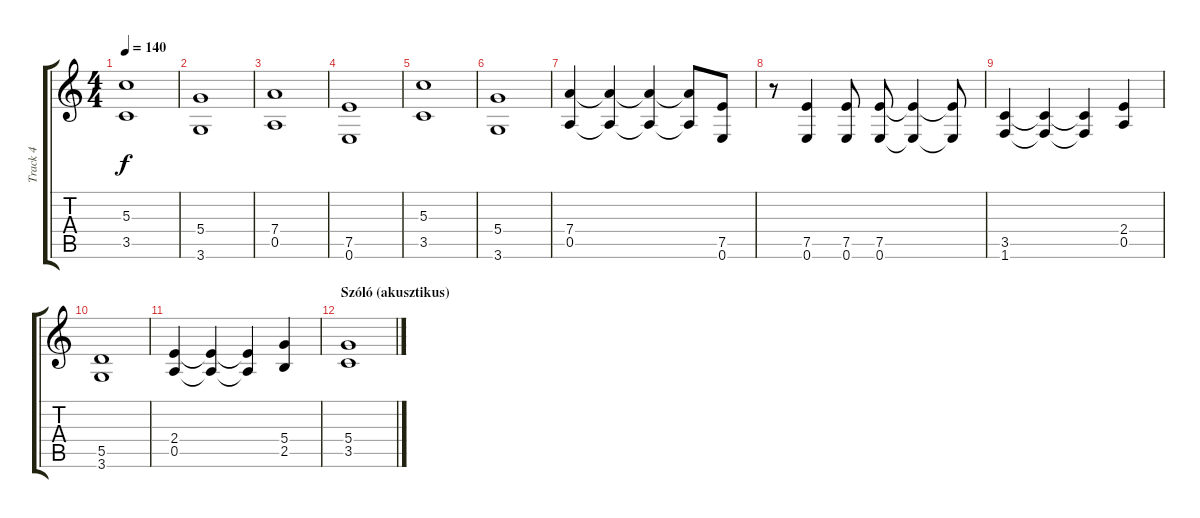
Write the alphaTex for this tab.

\track ("Track 4" "Track 4") {instrument overdrivenguitar}
\staff {score tabs}
\tuning (E4 B3 G3 D3 A2 E2) {hide}
\ts (4 4)
\tempo 140
\clef g2
\ks c
(5.3 3.5).1{dy f} |
(5.4 3.6).1 |
(7.4 0.5).1 |
(7.5 0.6).1 |
(5.3 3.5).1 |
(5.4 3.6).1 |
(7.4 0.5).4 (7.4{t} 0.5{t}).4 (7.4{t} 0.5{t}).4 (7.4{t} 0.5{t}).8 (7.5 0.6).8 |
r.8 (7.5 0.6).4 (7.5 0.6).8 (7.5 0.6).8 (7.5{t} 0.6{t}).4 (7.5{t} 0.6{t}).8 |
(3.5 1.6).4 (3.5{t} 1.6{t}).4 (3.5{t} 1.6{t}).4 (2.4 0.5).4 |
(5.5 3.6).1 |
(2.4 0.5).4 (2.4{t} 0.5{t}).4 (2.4{t} 0.5{t}).4 (5.4 2.5).4 |
\section ("" "Szóló (akusztikus)")
(5.4 3.5).1
